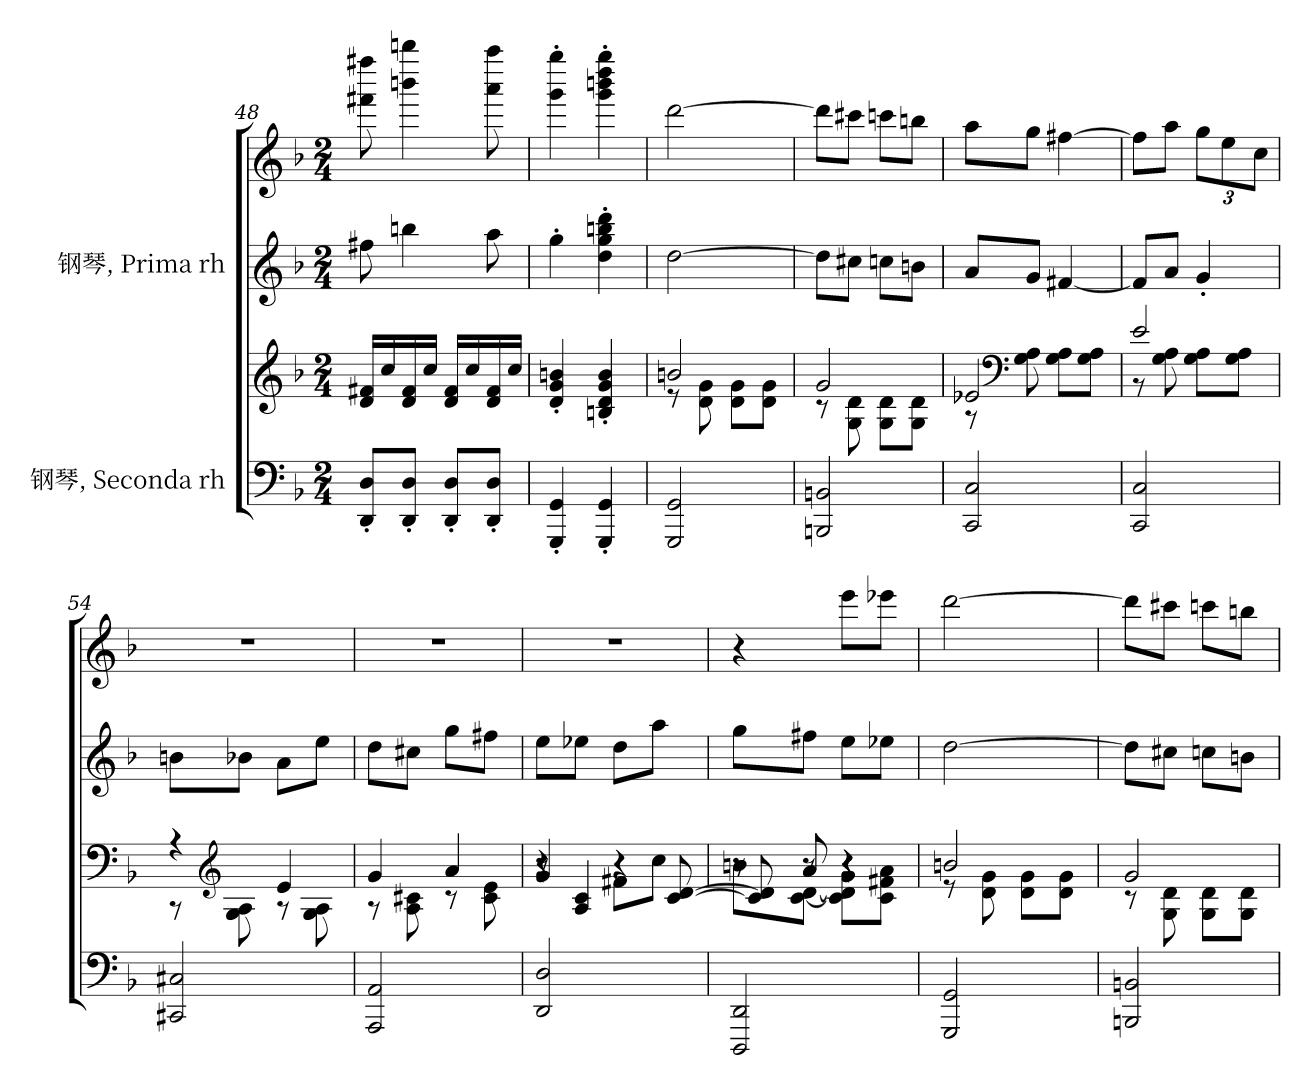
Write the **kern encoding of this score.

**kern	**kern	**kern	**kern
*part2	*part2	*part1	*part1
*staff4	*staff3	*staff2	*staff1
*I"钢琴, Seconda rh	*	*I"钢琴, Prima rh	*
*clefF4	*clefG2	*clefG2	*clefG2
*k[b-]	*k[b-]	*k[b-]	*k[b-]
*M2/4	*M2/4	*M2/4	*M2/4
=48	=48	=48	=48
8DD/' 8D/'L	16d/ 16f#X/LL	8ff#X\	8fff#X\ 8ffff#X\
.	16cc/	.	.
8DD/' 8D/'J	16d/ 16f#/	4bbn\	4bbbn\ 4bbbbn\
.	16cc/JJ	.	.
8DD/' 8D/'L	16d/ 16f#/LL	.	.
.	16cc/	.	.
8DD/' 8D/'J	16d/ 16f#/	8aa\	8aaa\ 8aaaa\
.	16cc/JJ	.	.
=49	=49	=49	=49
4GGG/' 4GG/'	4d/' 4g/' 4bn/'	4gg'\	4ggg\' 4gggg\'
4GGG/' 4GG/'	4Bn/' 4d/' 4g/' 4b/'	4dd\' 4gg\' 4bbn\' 4ddd\'	4ggg\' 4bbbn\' 4dddd\' 4gggg\'
=50	=50	=50	=50
*	*^	*	*
2GGG/ 2GG/	2bn/	8r	[2dd\	[2ddd\
.	.	8d\ 8g\	.	.
.	.	8d\ 8g\L	.	.
.	.	8d\ 8g\J	.	.
!!LO:PB:g=z
=51	=51	=51	=51	=51
2BBBn/ 2BBn/	2g/	8r	8dd\L]	8ddd\L]
.	.	8G\ 8d\	8cc#X\J	8ccc#X\J
.	.	8G\ 8d\L	8ccn\L	8cccn\L
.	.	8G\ 8d\J	8bn\J	8bbn\J
=52	=52	=52	=52	=52
2CC/ 2C/	2e-X/	8r	8a/L	8aa\L
*	*clefF4	*	*	*
.	.	8G\ 8A\	8g/J	8gg\J
.	.	8G\ 8A\L	[4f#X/	[4ff#X\
.	.	8G\ 8A\J	.	.
=53	=53	=53	=53	=53
2CC/ 2C/	2e/	8r	8f#/L]	8ff#\L]
.	.	8G\ 8A\	8a/J	8aa\J
*	*	*	*	*Xbrackettup
.	.	8G\ 8A\L	4g'/	12gg\L
.	.	.	.	12ee\
.	.	8G\ 8A\J	.	.
.	.	.	.	12cc\J
=54	=54	=54	=54	=54
2CC#X/ 2C#X/	4r	8r	8bn\L	2r
*	*clefG2	*	*	*
.	.	8G\ 8A\	8b-X\J	.
.	4e/	8r	8a\L	.
.	.	8G\ 8A\	8ee\J	.
=55	=55	=55	=55	=55
2AAA/ 2AA/	4g/	8r	8dd\L	2r
.	.	8A\ 8c#X\	8cc#X\J	.
.	4a/	8r	8gg\L	.
.	.	8c#\ 8e\	8ff#X\J	.
!!LO:LB:g=z
=56	=56	=56	=56	=56
*	*	*^	*	*
2DD/ 2D/	4g/	4r	8r	8ee\L	2r
.	.	.	4A/ 4c/	8ee-X\J	.
.	4r	8f#X\L	.	8dd\L	.
.	.	8cc\J	[8c/ [8d/	8aa\J	.
=57	=57	=57	=57	=57	=57
2DDD/ 2DD/	8r	8bn\L	8c/] 8d/]	8gg\L	4r
.	8a/	[8c\ [8d\J	8r	8ff#X\J	.
.	4r	8c\] 8d\] 8g\L	4r	8ee\L	8eee\L
.	.	8c\ 8f#X\ 8a\J	.	8ee-X\J	8eee-X\J
*	*	*v	*v	*	*
=58	=58	=58	=58	=58
2GGG/ 2GG/	2bn/	8r	[2dd\	[2ddd\
.	.	8d\ 8g\	.	.
.	.	8d\ 8g\L	.	.
.	.	8d\ 8g\J	.	.
=59	=59	=59	=59	=59
2BBBn/ 2BBn/	2g/	8r	8dd\L]	8ddd\L]
.	.	8G\ 8d\	8cc#X\J	8ccc#X\J
.	.	8G\ 8d\L	8ccn\L	8cccn\L
.	.	8G\ 8d\J	8bn\J	8bbn\J
*	*v	*v	*	*
=	=	=	=
*-	*-	*-	*-
